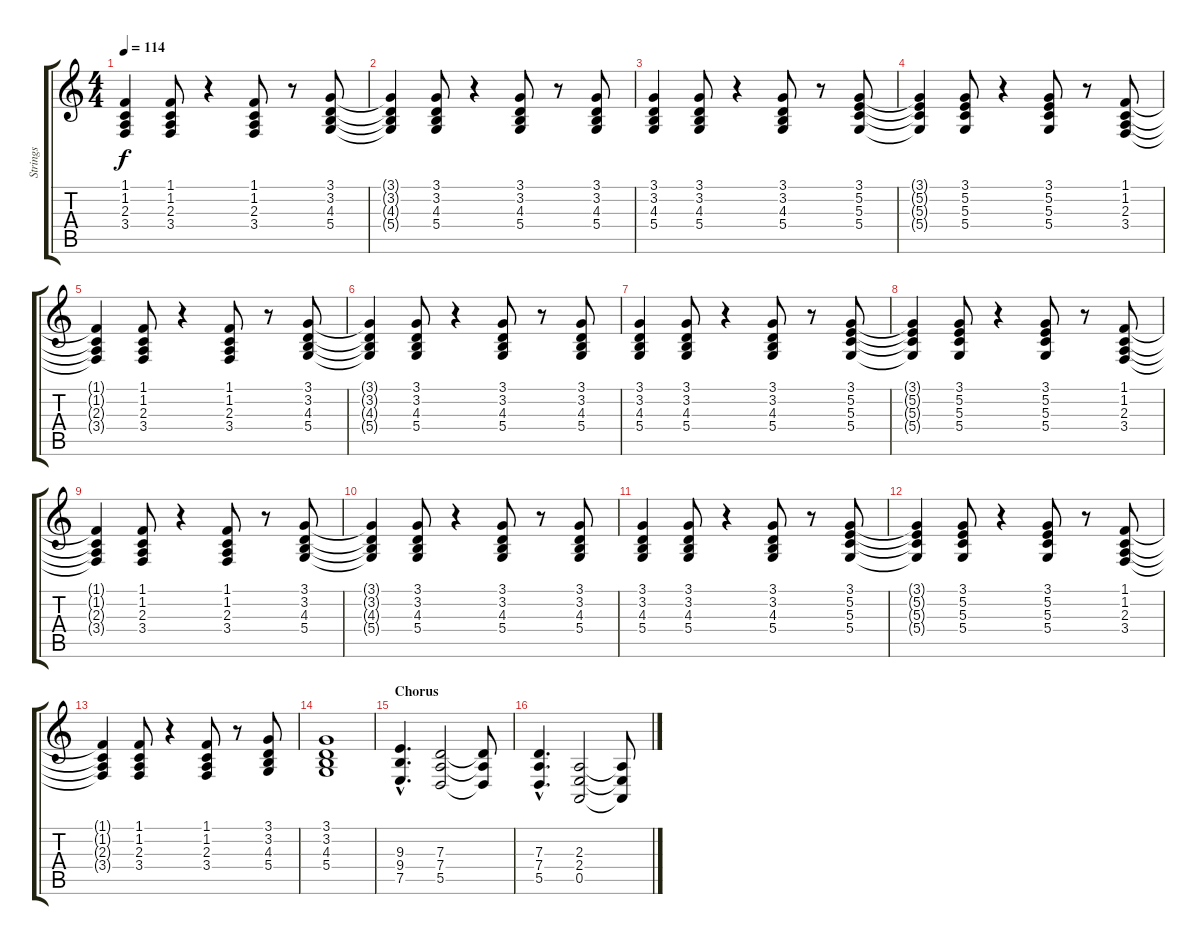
\track ("Strings" "Strings") {instrument synthstrings2}
\staff {score tabs}
\tuning (E4 B3 G3 D3 A2 E2) {hide}
\ts (4 4)
\tempo 114
\clef g2
\ks c
(1.1{t} 1.2{t} 2.3{t} 3.4{t}).4{dy f} (1.1 1.2 2.3 3.4).8 r.4 (1.1 1.2 2.3 3.4).8 r.8 (3.1 3.2 4.3 5.4).8 |
(3.1{t} 3.2{t} 4.3{t} 5.4{t}).4 (3.1 3.2 4.3 5.4).8 r.4 (3.1 3.2 4.3 5.4).8 r.8 (3.1 3.2 4.3 5.4).8 |
(3.1 3.2 4.3 5.4).4 (3.1 3.2 4.3 5.4).8 r.4 (3.1 3.2 4.3 5.4).8 r.8 (3.1 5.2 5.3 5.4).8 |
(3.1{t} 5.2{t} 5.3{t} 5.4{t}).4 (3.1 5.2 5.3 5.4).8 r.4 (3.1 5.2 5.3 5.4).8 r.8 (1.1 1.2 2.3 3.4).8 |
(1.1{t} 1.2{t} 2.3{t} 3.4{t}).4 (1.1 1.2 2.3 3.4).8 r.4 (1.1 1.2 2.3 3.4).8 r.8 (3.1 3.2 4.3 5.4).8 |
(3.1{t} 3.2{t} 4.3{t} 5.4{t}).4 (3.1 3.2 4.3 5.4).8 r.4 (3.1 3.2 4.3 5.4).8 r.8 (3.1 3.2 4.3 5.4).8 |
(3.1 3.2 4.3 5.4).4 (3.1 3.2 4.3 5.4).8 r.4 (3.1 3.2 4.3 5.4).8 r.8 (3.1 5.2 5.3 5.4).8 |
(3.1{t} 5.2{t} 5.3{t} 5.4{t}).4 (3.1 5.2 5.3 5.4).8 r.4 (3.1 5.2 5.3 5.4).8 r.8 (1.1 1.2 2.3 3.4).8 |
(1.1{t} 1.2{t} 2.3{t} 3.4{t}).4 (1.1 1.2 2.3 3.4).8 r.4 (1.1 1.2 2.3 3.4).8 r.8 (3.1 3.2 4.3 5.4).8 |
(3.1{t} 3.2{t} 4.3{t} 5.4{t}).4 (3.1 3.2 4.3 5.4).8 r.4 (3.1 3.2 4.3 5.4).8 r.8 (3.1 3.2 4.3 5.4).8 |
(3.1 3.2 4.3 5.4).4 (3.1 3.2 4.3 5.4).8 r.4 (3.1 3.2 4.3 5.4).8 r.8 (3.1 5.2 5.3 5.4).8 |
(3.1{t} 5.2{t} 5.3{t} 5.4{t}).4 (3.1 5.2 5.3 5.4).8 r.4 (3.1 5.2 5.3 5.4).8 r.8 (1.1 1.2 2.3 3.4).8 |
(1.1{t} 1.2{t} 2.3{t} 3.4{t}).4 (1.1 1.2 2.3 3.4).8 r.4 (1.1 1.2 2.3 3.4).8 r.8 (3.1 3.2 4.3 5.4).8 |
(3.1 3.2 4.3 5.4).1 |
\section ("" "Chorus")
(9.3{hac} 9.4{hac} 7.5{hac}).4{d} (7.3 7.4 5.5).2 (7.3{t} 7.4{t} 5.5{t}).8 |
(7.3{hac} 7.4{hac} 5.5{hac}).4{d} (2.3 2.4 0.5).2 (2.3{t} 2.4{t} 0.5{t}).8
